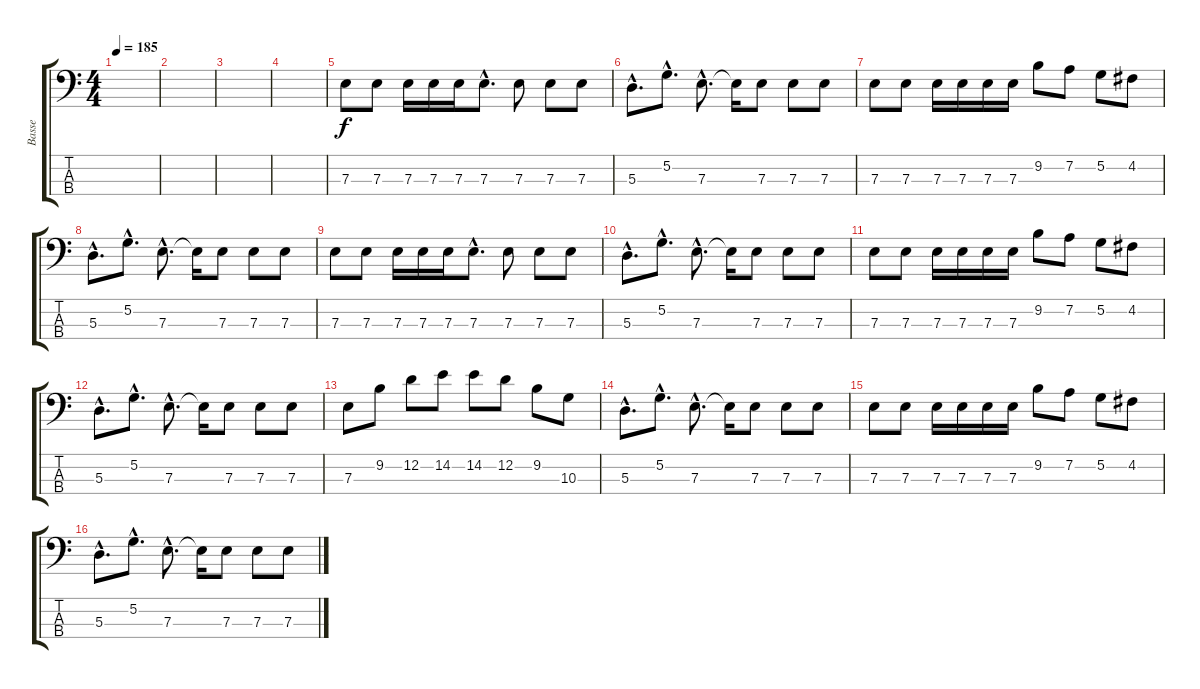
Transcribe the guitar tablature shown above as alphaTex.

\track ("Basse" "Basse") {instrument electricbassfinger}
\staff {score tabs}
\tuning (G2 D2 A1 E1) {hide}
\ts (4 4)
\tempo 185
\clef f4
\ks c
|
|
|
|
7.3.8 7.3.8 7.3.16 7.3.16 7.3.16 7.3{hac}.8{d} 7.3.8 7.3.8 7.3.8 |
5.3{hac}.8{d} 5.2{hac}.8{d} 7.3{hac}.8{d} 7.3{t}.16 7.3.8 7.3.8 7.3.8 |
7.3.8 7.3.8 7.3.16 7.3.16 7.3.16 7.3.16 9.2.8 7.2.8 5.2.8 4.2.8 |
5.3{hac}.8{d} 5.2{hac}.8{d} 7.3{hac}.8{d} 7.3{t}.16 7.3.8 7.3.8 7.3.8 |
7.3.8 7.3.8 7.3.16 7.3.16 7.3.16 7.3{hac}.8{d} 7.3.8 7.3.8 7.3.8 |
5.3{hac}.8{d} 5.2{hac}.8{d} 7.3{hac}.8{d} 7.3{t}.16 7.3.8 7.3.8 7.3.8 |
7.3.8 7.3.8 7.3.16 7.3.16 7.3.16 7.3.16 9.2.8 7.2.8 5.2.8 4.2.8 |
5.3{hac}.8{d} 5.2{hac}.8{d} 7.3{hac}.8{d} 7.3{t}.16 7.3.8 7.3.8 7.3.8 |
7.3.8 9.2.8 12.2.8 14.2.8 14.2.8 12.2.8 9.2.8 10.3.8 |
5.3{hac}.8{d} 5.2{hac}.8{d} 7.3{hac}.8{d} 7.3{t}.16 7.3.8 7.3.8 7.3.8 |
7.3.8 7.3.8 7.3.16 7.3.16 7.3.16 7.3.16 9.2.8 7.2.8 5.2.8 4.2.8 |
5.3{hac}.8{d} 5.2{hac}.8{d} 7.3{hac}.8{d} 7.3{t}.16 7.3.8 7.3.8 7.3.8
